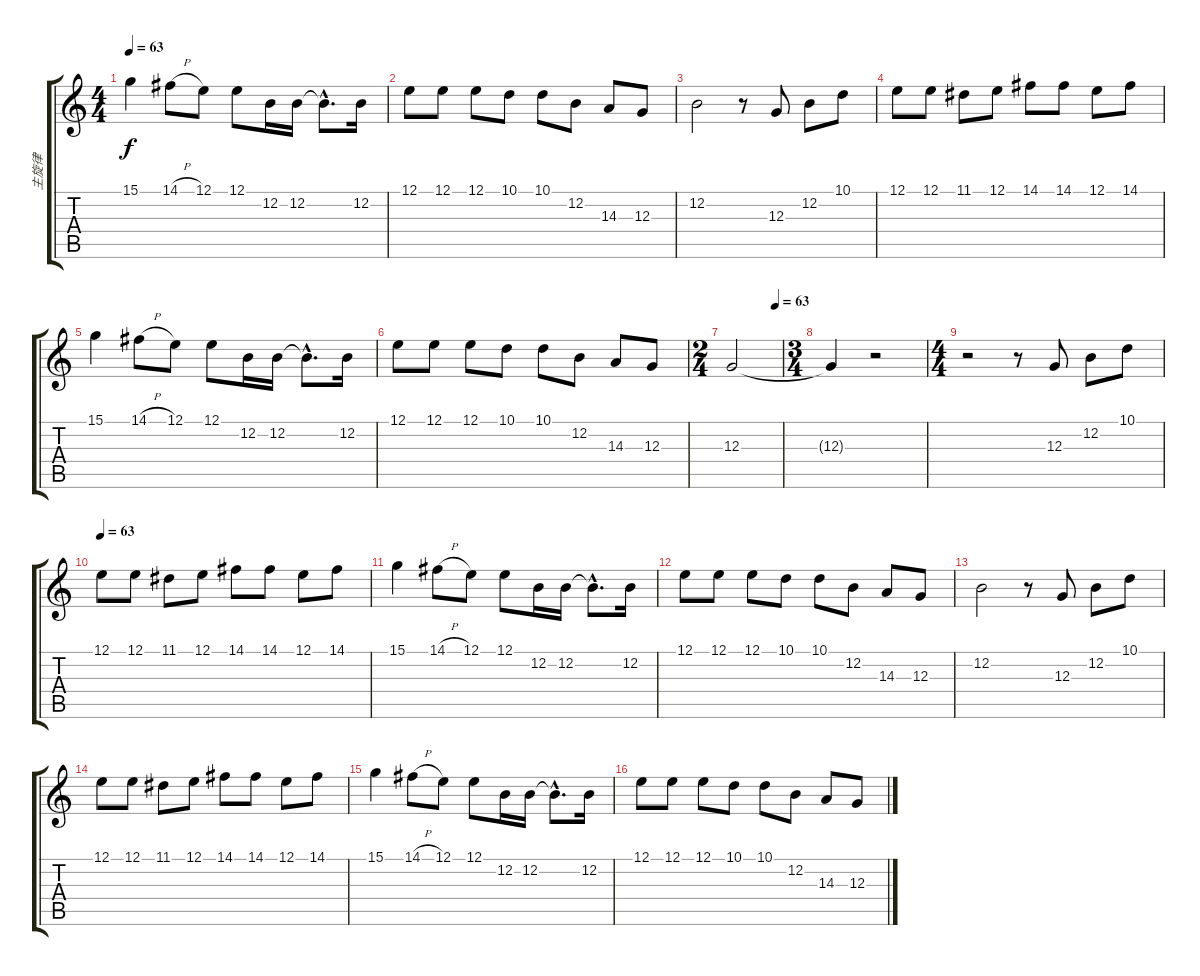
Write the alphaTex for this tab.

\track ("主旋律" "主旋律") {instrument sopranosax}
\staff {score tabs}
\tuning (E4 B3 G3 D3 A2 E2) {hide}
\ts (4 4)
\tempo 63
\clef g2
\ks c
15.1.4{dy f} 14.1{h}.8 12.1.8 12.1.8 12.2.16 12.2.16 12.2{hac t}.8{d} 12.2.16 |
12.1.8 12.1.8 12.1.8 10.1.8 10.1.8 12.2.8 14.3.8 12.3.8 |
12.2.2 r.8 12.3.8 12.2.8 10.1.8 |
12.1.8 12.1.8 11.1.8 12.1.8 14.1.8 14.1.8 12.1.8 14.1.8 |
15.1.4 14.1{h}.8 12.1.8 12.1.8 12.2.16 12.2.16 12.2{hac t}.8{d} 12.2.16 |
12.1.8 12.1.8 12.1.8 10.1.8 10.1.8 12.2.8 14.3.8 12.3.8 |
\ts (2 4)
\tempo (63 0.875)
12.3.2 |
\ts (3 4)
12.3{t}.4 r.2 |
\ts (4 4)
r.2 r.8 12.3.8 12.2.8 10.1.8 |
\tempo 63
12.1.8 12.1.8 11.1.8 12.1.8 14.1.8 14.1.8 12.1.8 14.1.8 |
15.1.4 14.1{h}.8 12.1.8 12.1.8 12.2.16 12.2.16 12.2{hac t}.8{d} 12.2.16 |
12.1.8 12.1.8 12.1.8 10.1.8 10.1.8 12.2.8 14.3.8 12.3.8 |
12.2.2 r.8 12.3.8 12.2.8 10.1.8 |
12.1.8 12.1.8 11.1.8 12.1.8 14.1.8 14.1.8 12.1.8 14.1.8 |
15.1.4 14.1{h}.8 12.1.8 12.1.8 12.2.16 12.2.16 12.2{hac t}.8{d} 12.2.16 |
12.1.8 12.1.8 12.1.8 10.1.8 10.1.8 12.2.8 14.3.8 12.3.8
